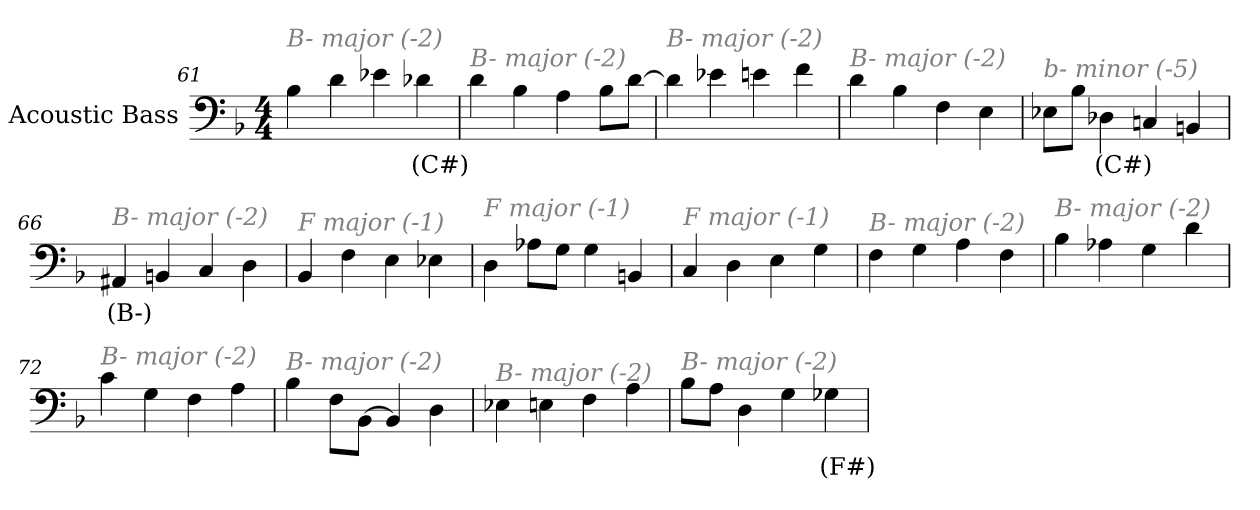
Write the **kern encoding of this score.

**kern	**text
*part1	*part1
*staff1	*staff1
*I"Acoustic Bass	*
*clefF4	*
*ITrd7c12	*
*k[b-]	*
*F:	*
*M4/4	*
=61	=61
!LO:TX:i:color=#808080:t=B- major (-2)	!
4BB-	.
4D	.
4E-X	.
4D-Xi	(C#)
=62	=62
!LO:TX:i:color=#808080:t=B- major (-2)	!
4D	.
4BB-	.
4AA	.
8BB-L	.
[8DJ	.
=63	=63
!LO:TX:i:color=#808080:t=B- major (-2)	!
4D]	.
4E-X	.
4En	.
4F	.
=64	=64
!LO:TX:i:color=#808080:t=B- major (-2)	!
4D	.
4BB-	.
4FF	.
4EE	.
=65	=65
!LO:TX:i:color=#808080:t=b- minor (-5)	!
8EE-XL	.
8BB-J	.
4DD-Xi	(C#)
4CCn	.
4BBBn	.
=66	=66
!LO:TX:i:color=#808080:t=B- major (-2)	!
4AAA#Xj	(B-)
4BBBn	.
4CC	.
4DD	.
=67	=67
!LO:TX:i:color=#808080:t=F major (-1)	!
4BBB-	.
4FF	.
4EE	.
4EE-X	.
=68	=68
!LO:TX:i:color=#808080:t=F major (-1)	!
4DD	.
8AA-XL	.
8GGJ	.
4GG	.
4BBBn	.
=69	=69
!LO:TX:i:color=#808080:t=F major (-1)	!
4CC	.
4DD	.
4EE	.
4GG	.
=70	=70
!LO:TX:i:color=#808080:t=B- major (-2)	!
4FF	.
4GG	.
4AA	.
4FF	.
=71	=71
!LO:TX:i:color=#808080:t=B- major (-2)	!
4BB-	.
4AA-X	.
4GG	.
4D	.
=72	=72
!LO:TX:i:color=#808080:t=B- major (-2)	!
4C	.
4GG	.
4FF	.
4AA	.
=73	=73
!LO:TX:i:color=#808080:t=B- major (-2)	!
4BB-	.
8FFL	.
[8BBB-J	.
4BBB-]	.
4DD	.
=74	=74
!LO:TX:i:color=#808080:t=B- major (-2)	!
4EE-X	.
4EEn	.
4FF	.
4AA	.
=75	=75
!LO:TX:i:color=#808080:t=B- major (-2)	!
8BB-L	.
8AAJ	.
4DD	.
4GG	.
4GG-Xi	(F#)
=	=
*-	*-
